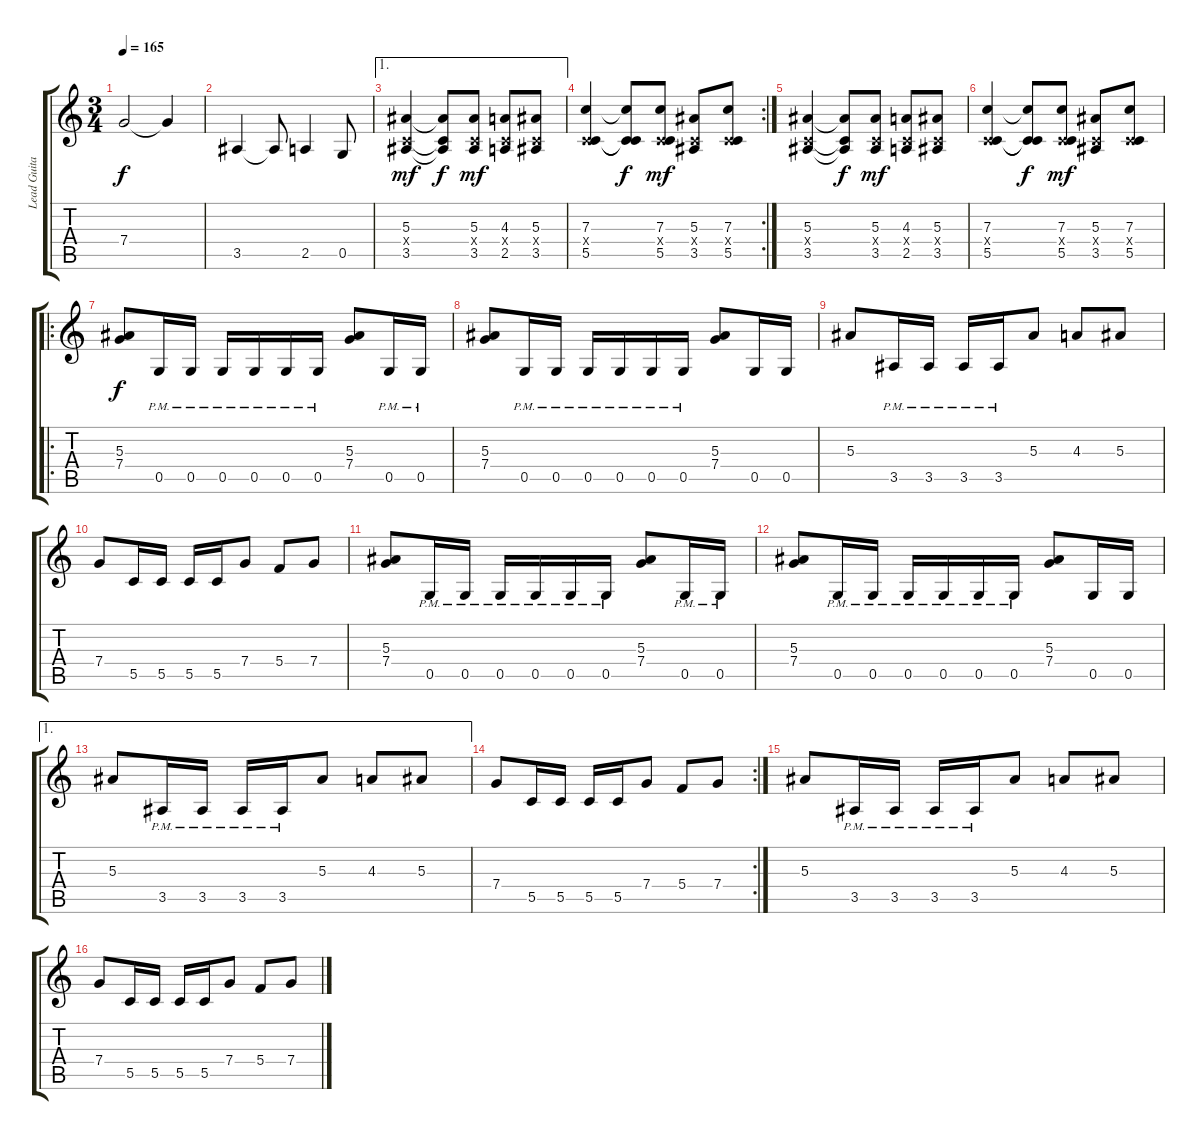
\track ("Lead Guitar (studio) 2" "Lead Guita") {instrument distortionguitar}
\staff {score tabs}
\tuning (D4 A3 F3 C3 G2 D2) {hide}
\ts (3 4)
\tempo 165
\clef g2
\ks c
7.4.2{dy f} 7.4{t}.4 |
3.5.4 3.5{t}.8 2.5.4 0.5.8 |
\ae 1
(5.3 0.4{x} 3.5).4{dy mf} (5.3{t} 0.4{t} 3.5{t}).8{dy f} (5.3 0.4{x} 3.5).8{dy mf} (4.3 0.4{x} 2.5).8 (5.3 0.4{x} 3.5).8 |
\rc 2
(7.3 0.4{x} 5.5).4 (7.3{t} 0.4{t} 5.5{t}).8{dy f} (7.3 0.4{x} 5.5).8{dy mf} (5.3 0.4{x} 3.5).8 (7.3 0.4{x} 5.5).8 |
(5.3 0.4{x} 3.5).4 (5.3{t} 0.4{t} 3.5{t}).8{dy f} (5.3 0.4{x} 3.5).8{dy mf} (4.3 0.4{x} 2.5).8 (5.3 0.4{x} 3.5).8 |
(7.3 0.4{x} 5.5).4 (7.3{t} 0.4{t} 5.5{t}).8{dy f} (7.3 0.4{x} 5.5).8{dy mf} (5.3 0.4{x} 3.5).8 (7.3 0.4{x} 5.5).8 |
\ro
(5.3 7.4).8{dy f} 0.5{pm}.16 0.5{pm}.16 0.5{pm}.16 0.5{pm}.16 0.5{pm}.16 0.5{pm}.16 (5.3 7.4).8 0.5{pm}.16 0.5{pm}.16 |
(5.3 7.4).8 0.5{pm}.16 0.5{pm}.16 0.5{pm}.16 0.5{pm}.16 0.5{pm}.16 0.5{pm}.16 (5.3 7.4).8 0.5.16 0.5.16 |
5.3.8 3.5{pm}.16 3.5{pm}.16 3.5{pm}.16 3.5{pm}.16 5.3.8 4.3.8 5.3.8 |
7.4.8 5.5.16 5.5.16 5.5.16 5.5.16 7.4.8 5.4.8 7.4.8 |
(5.3 7.4).8 0.5{pm}.16 0.5{pm}.16 0.5{pm}.16 0.5{pm}.16 0.5{pm}.16 0.5{pm}.16 (5.3 7.4).8 0.5{pm}.16 0.5{pm}.16 |
(5.3 7.4).8 0.5{pm}.16 0.5{pm}.16 0.5{pm}.16 0.5{pm}.16 0.5{pm}.16 0.5{pm}.16 (5.3 7.4).8 0.5.16 0.5.16 |
\ae 1
5.3.8 3.5{pm}.16 3.5{pm}.16 3.5{pm}.16 3.5{pm}.16 5.3.8 4.3.8 5.3.8 |
\rc 2
7.4.8 5.5.16 5.5.16 5.5.16 5.5.16 7.4.8 5.4.8 7.4.8 |
5.3.8 3.5{pm}.16 3.5{pm}.16 3.5{pm}.16 3.5{pm}.16 5.3.8 4.3.8 5.3.8 |
7.4.8 5.5.16 5.5.16 5.5.16 5.5.16 7.4.8 5.4.8 7.4.8
